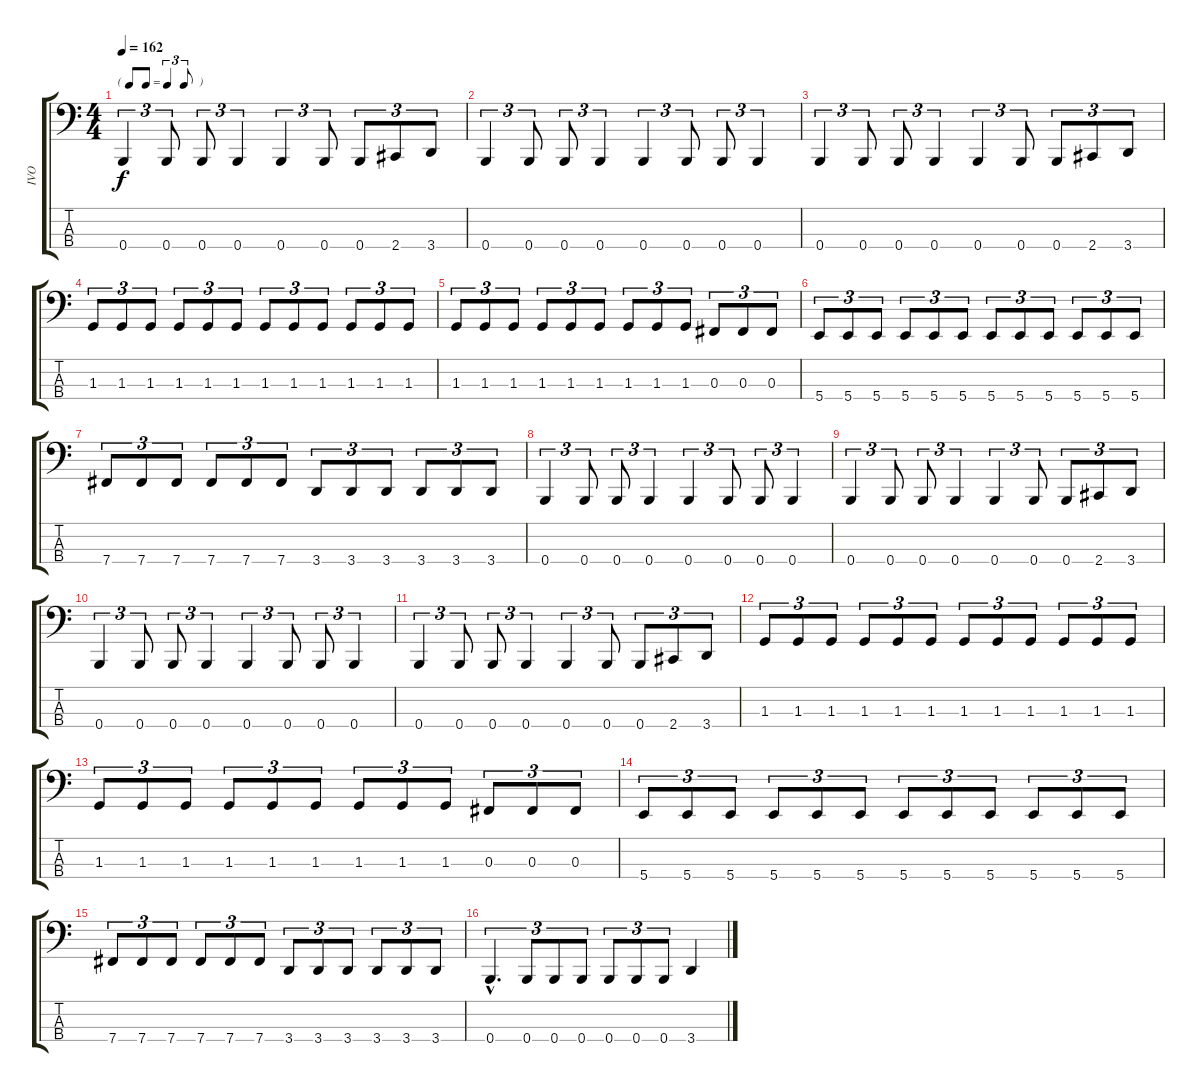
\track ("IVO" "IVO") {instrument electricbasspick}
\staff {score tabs}
\tuning (E2 B1 Gb1 B0) {hide}
\ts (4 4)
\tf triplet8th
\tempo 162
\clef f4
\ks c
0.4.4{tu (3 2) dy f} 0.4.8{tu (3 2)} 0.4.8{tu (3 2)} 0.4.4{tu (3 2)} 0.4.4{tu (3 2)} 0.4.8{tu (3 2)} 0.4.8{tu (3 2)} 2.4.8{tu (3 2)} 3.4.8{tu (3 2)} |
0.4.4{tu (3 2)} 0.4.8{tu (3 2)} 0.4.8{tu (3 2)} 0.4.4{tu (3 2)} 0.4.4{tu (3 2)} 0.4.8{tu (3 2)} 0.4.8{tu (3 2)} 0.4.4{tu (3 2)} |
0.4.4{tu (3 2)} 0.4.8{tu (3 2)} 0.4.8{tu (3 2)} 0.4.4{tu (3 2)} 0.4.4{tu (3 2)} 0.4.8{tu (3 2)} 0.4.8{tu (3 2)} 2.4.8{tu (3 2)} 3.4.8{tu (3 2)} |
1.3.8{tu (3 2)} 1.3.8{tu (3 2)} 1.3.8{tu (3 2)} 1.3.8{tu (3 2)} 1.3.8{tu (3 2)} 1.3.8{tu (3 2)} 1.3.8{tu (3 2)} 1.3.8{tu (3 2)} 1.3.8{tu (3 2)} 1.3.8{tu (3 2)} 1.3.8{tu (3 2)} 1.3.8{tu (3 2)} |
1.3.8{tu (3 2)} 1.3.8{tu (3 2)} 1.3.8{tu (3 2)} 1.3.8{tu (3 2)} 1.3.8{tu (3 2)} 1.3.8{tu (3 2)} 1.3.8{tu (3 2)} 1.3.8{tu (3 2)} 1.3.8{tu (3 2)} 0.3.8{tu (3 2)} 0.3.8{tu (3 2)} 0.3.8{tu (3 2)} |
5.4.8{tu (3 2)} 5.4.8{tu (3 2)} 5.4.8{tu (3 2)} 5.4.8{tu (3 2)} 5.4.8{tu (3 2)} 5.4.8{tu (3 2)} 5.4.8{tu (3 2)} 5.4.8{tu (3 2)} 5.4.8{tu (3 2)} 5.4.8{tu (3 2)} 5.4.8{tu (3 2)} 5.4.8{tu (3 2)} |
7.4.8{tu (3 2)} 7.4.8{tu (3 2)} 7.4.8{tu (3 2)} 7.4.8{tu (3 2)} 7.4.8{tu (3 2)} 7.4.8{tu (3 2)} 3.4.8{tu (3 2)} 3.4.8{tu (3 2)} 3.4.8{tu (3 2)} 3.4.8{tu (3 2)} 3.4.8{tu (3 2)} 3.4.8{tu (3 2)} |
0.4.4{tu (3 2)} 0.4.8{tu (3 2)} 0.4.8{tu (3 2)} 0.4.4{tu (3 2)} 0.4.4{tu (3 2)} 0.4.8{tu (3 2)} 0.4.8{tu (3 2)} 0.4.4{tu (3 2)} |
0.4.4{tu (3 2)} 0.4.8{tu (3 2)} 0.4.8{tu (3 2)} 0.4.4{tu (3 2)} 0.4.4{tu (3 2)} 0.4.8{tu (3 2)} 0.4.8{tu (3 2)} 2.4.8{tu (3 2)} 3.4.8{tu (3 2)} |
0.4.4{tu (3 2)} 0.4.8{tu (3 2)} 0.4.8{tu (3 2)} 0.4.4{tu (3 2)} 0.4.4{tu (3 2)} 0.4.8{tu (3 2)} 0.4.8{tu (3 2)} 0.4.4{tu (3 2)} |
0.4.4{tu (3 2)} 0.4.8{tu (3 2)} 0.4.8{tu (3 2)} 0.4.4{tu (3 2)} 0.4.4{tu (3 2)} 0.4.8{tu (3 2)} 0.4.8{tu (3 2)} 2.4.8{tu (3 2)} 3.4.8{tu (3 2)} |
1.3.8{tu (3 2)} 1.3.8{tu (3 2)} 1.3.8{tu (3 2)} 1.3.8{tu (3 2)} 1.3.8{tu (3 2)} 1.3.8{tu (3 2)} 1.3.8{tu (3 2)} 1.3.8{tu (3 2)} 1.3.8{tu (3 2)} 1.3.8{tu (3 2)} 1.3.8{tu (3 2)} 1.3.8{tu (3 2)} |
1.3.8{tu (3 2)} 1.3.8{tu (3 2)} 1.3.8{tu (3 2)} 1.3.8{tu (3 2)} 1.3.8{tu (3 2)} 1.3.8{tu (3 2)} 1.3.8{tu (3 2)} 1.3.8{tu (3 2)} 1.3.8{tu (3 2)} 0.3.8{tu (3 2)} 0.3.8{tu (3 2)} 0.3.8{tu (3 2)} |
5.4.8{tu (3 2)} 5.4.8{tu (3 2)} 5.4.8{tu (3 2)} 5.4.8{tu (3 2)} 5.4.8{tu (3 2)} 5.4.8{tu (3 2)} 5.4.8{tu (3 2)} 5.4.8{tu (3 2)} 5.4.8{tu (3 2)} 5.4.8{tu (3 2)} 5.4.8{tu (3 2)} 5.4.8{tu (3 2)} |
7.4.8{tu (3 2)} 7.4.8{tu (3 2)} 7.4.8{tu (3 2)} 7.4.8{tu (3 2)} 7.4.8{tu (3 2)} 7.4.8{tu (3 2)} 3.4.8{tu (3 2)} 3.4.8{tu (3 2)} 3.4.8{tu (3 2)} 3.4.8{tu (3 2)} 3.4.8{tu (3 2)} 3.4.8{tu (3 2)} |
0.4{hac}.4{d tu (3 2)} 0.4.8{tu (3 2)} 0.4.8{tu (3 2)} 0.4.8{tu (3 2)} 0.4.8{tu (3 2)} 0.4.8{tu (3 2)} 0.4.8{tu (3 2)} 3.4.4
